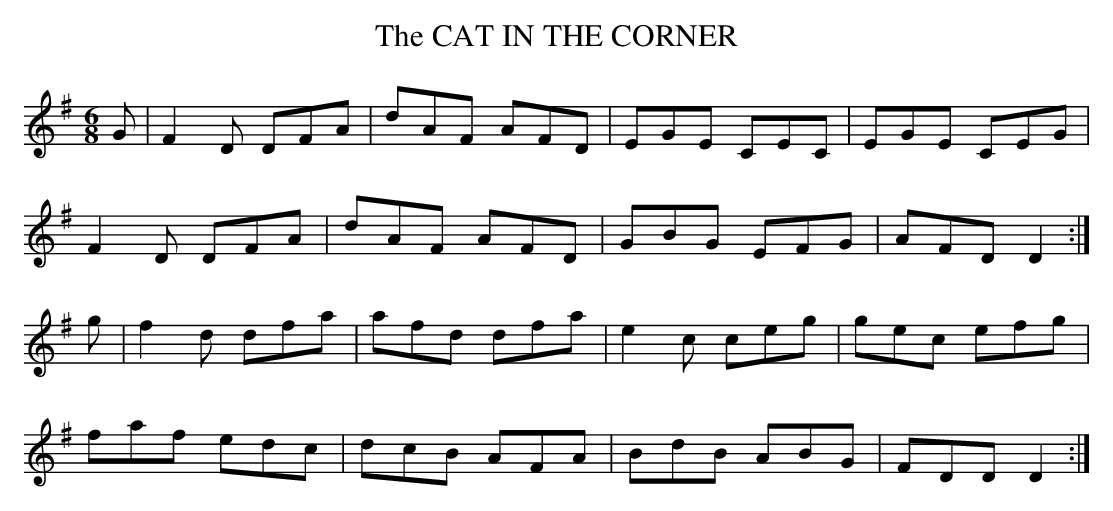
X:1
T:CAT IN THE CORNER, The
played as modal these days. To hear the original, replace "Dmix" with
"D" in the K: field.
M:6/8
L:1/8
K:Dmix
G|F2D DFA|dAF AFD|EGE CEC|EGE CEG|
F2D DFA|dAF AFD|GBG EFG|AFD D2 :|
g|f2d dfa|afd dfa|e2c ceg|gec efg|
faf edc|dcB AFA|BdB ABG|FDD D2 :|
